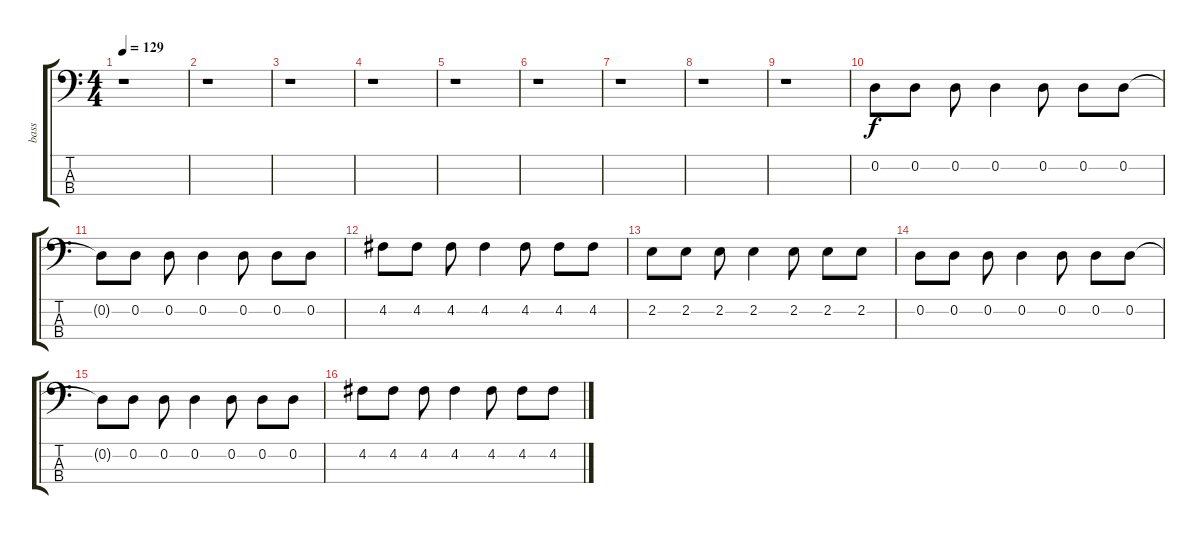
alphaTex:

\track ("bass" "bass") {instrument electricbasspick}
\staff {score tabs}
\tuning (G2 D2 A1 D1) {hide}
\ts (4 4)
\tempo 129
\clef f4
\ks c
r.1{dy f instrument electricbasspick} |
r.1 |
r.1 |
r.1 |
r.1 |
r.1 |
r.1 |
r.1 |
r.1 |
0.2.8 0.2.8 0.2.8 0.2.4 0.2.8 0.2.8 0.2.8 |
0.2{t}.8 0.2.8 0.2.8 0.2.4 0.2.8 0.2.8 0.2.8 |
4.2.8 4.2.8 4.2.8 4.2.4 4.2.8 4.2.8 4.2.8 |
2.2.8 2.2.8 2.2.8 2.2.4 2.2.8 2.2.8 2.2.8 |
0.2.8 0.2.8 0.2.8 0.2.4 0.2.8 0.2.8 0.2.8 |
0.2{t}.8 0.2.8 0.2.8 0.2.4 0.2.8 0.2.8 0.2.8 |
4.2.8 4.2.8 4.2.8 4.2.4 4.2.8 4.2.8 4.2.8
